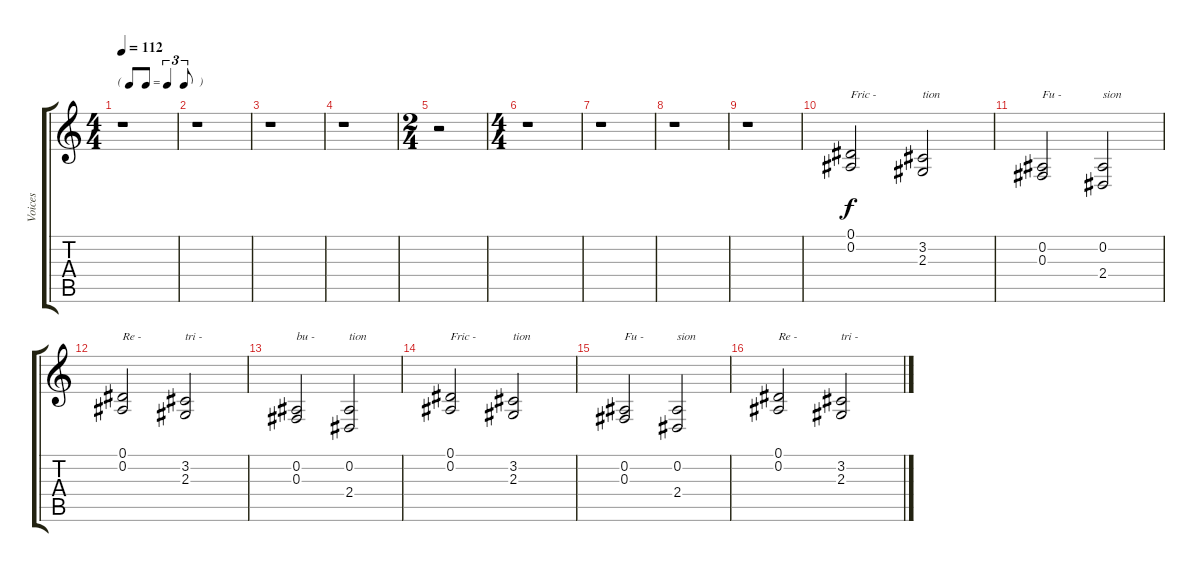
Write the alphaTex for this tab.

\track ("Voices" "Voices") {instrument voiceoohs}
\staff {score tabs}
\tuning (Eb4 Bb3 Gb3 Db3 Ab2 Eb2) {hide}
\ts (4 4)
\tf triplet8th
\tempo 112
\clef g2
\ks c
r.1{dy f} |
r.1 |
r.1 |
r.1 |
\ts (2 4)
r.2 |
\ts (4 4)
r.1 |
r.1 |
r.1 |
r.1 |
(0.1 0.2).2{txt "Fric -"} (3.2 2.3).2{txt "tion"} |
(0.2 0.3).2{txt "Fu -"} (0.2 2.4).2{txt "sion"} |
(0.1 0.2).2{txt "Re -"} (3.2 2.3).2{txt "tri -"} |
(0.2 0.3).2{txt "bu -"} (0.2 2.4).2{txt "tion"} |
(0.1 0.2).2{txt "Fric -"} (3.2 2.3).2{txt "tion"} |
(0.2 0.3).2{txt "Fu -"} (0.2 2.4).2{txt "sion"} |
(0.1 0.2).2{txt "Re -"} (3.2 2.3).2{txt "tri -"}
